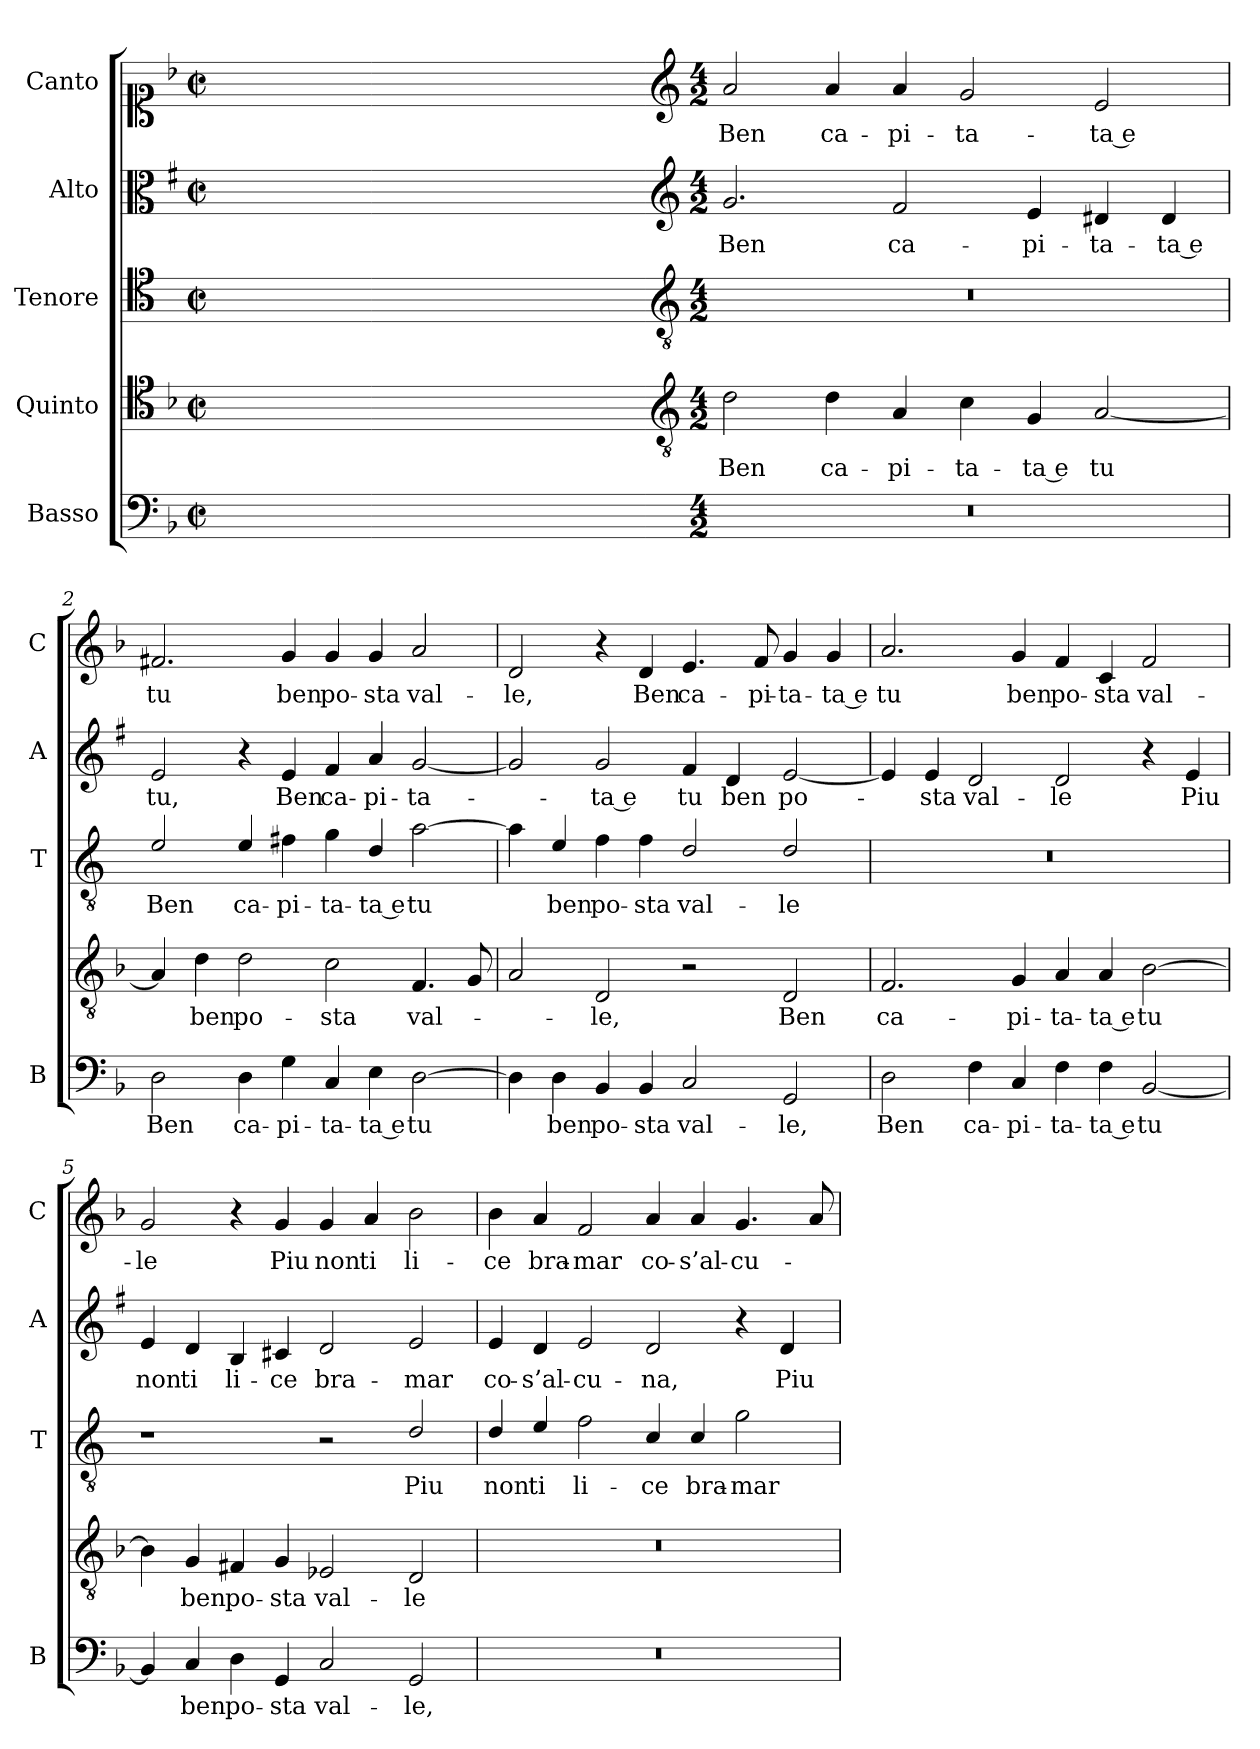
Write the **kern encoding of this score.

**kern	**text	**kern	**text	**kern	**text	**kern	**text	**kern	**text
*part5	*part5	*part4	*part4	*part3	*part3	*part2	*part2	*part1	*part1
*staff5	*staff5	*staff4	*staff4	*staff3	*staff3	*staff2	*staff2	*staff1	*staff1
*I"Basso	*	*I"Quinto	*	*I"Tenore	*	*I"Alto	*	*I"Canto	*
*I'B	*	*	*	*I'T	*	*I'A	*	*I'C	*
*clefF4	*	*clefC4	*	*clefC4	*	*clefC3	*	*clefC1	*
*	*	*	*	*ITrd4c7	*	*ITrd1c2	*	*	*
*k[b-]	*	*k[b-]	*	*k[b-]	*	*k[b-]	*	*k[b-]	*
*F:	*	*F:	*	*F:	*	*F:	*	*F:	*
*M2/2	*	*M2/2	*	*M2/2	*	*M2/2	*	*M2/2	*
*met(c|)	*	*met(c|)	*	*met(c|)	*	*met(c|)	*	*met(c|)	*
=	=	=	=	=	=	=	=	=	=
1ryy	.	1ryy	.	1ryy	.	1ryy	.	1ryy	.
=1X-	=1X-	=1X-	=1X-	=1X-	=1X-	=1X-	=1X-	=1X-	=1X-
4ryy	.	4ryy	.	4ryy	.	4ryy	.	4ryy	.
4ryy	.	4ryy	.	4ryy	.	4ryy	.	4ryy	.
4ryy	.	4ryy	.	4ryy	.	4ryy	.	4ryy	.
4ryy	.	4ryy	.	4ryy	.	4ryy	.	4ryy	.
=1-	=1-	=1-	=1-	=1-	=1-	=1-	=1-	=1-	=1-
*	*	*clefGv2	*	*clefGv2	*	*clefG2	*	*clefG2	*
*M4/2	*	*M4/2	*	*M4/2	*	*M4/2	*	*M4/2	*
!	!	!	!LO:LY:b	!	!	!	!LO:LY:b	!	!LO:LY:b
0r	.	2d\	Ben	0r	.	2.f/	Ben	2a/	Ben
!	!	!	!LO:LY:b	!	!	!	!	!	!LO:LY:b
.	.	4d\	ca-	.	.	.	.	4a/	ca-
!	!	!	!LO:LY:b	!	!	!	!LO:LY:b	!	!LO:LY:b
.	.	4A/	-pi-	.	.	2e/	ca-	4a/	-pi-
!	!	!	!LO:LY:b	!	!	!	!	!	!LO:LY:b
.	.	4c\	-ta-	.	.	.	.	2g/	-ta-
!	!	!	!LO:LY:b	!	!	!	!LO:LY:b	!	!
.	.	4G/	-ta e	.	.	4d/	-pi-	.	.
!	!	!	!LO:LY:b	!	!	!	!LO:LY:b	!	!LO:LY:b
.	.	[2A/	tu	.	.	4c#X/	-ta-	2e/	-ta e
!	!	!	!	!	!	!	!LO:LY:b	!	!
.	.	.	.	.	.	4c#/	-ta e	.	.
=2	=2	=2	=2	=2	=2	=2	=2	=2	=2
!	!LO:LY:b	!	!	!	!LO:LY:b	!	!LO:LY:b	!	!LO:LY:b
2D\	Ben	4A/]	.	2A/	Ben	2d/	tu,	2.f#X/	tu
!	!	!	!LO:LY:b	!	!	!	!	!	!
.	.	4d\	ben	.	.	.	.	.	.
!	!LO:LY:b	!	!LO:LY:b	!	!LO:LY:b	!	!	!	!
4D\	ca-	2d\	po-	4A/	ca-	4r	.	.	.
!	!LO:LY:b	!	!	!	!LO:LY:b	!	!LO:LY:b	!	!LO:LY:b
4G\	-pi-	.	.	4Bn\	-pi-	4d/	Ben	4g/	ben
!	!LO:LY:b	!	!LO:LY:b	!	!LO:LY:b	!	!LO:LY:b	!	!LO:LY:b
4C/	-ta-	2c\	-sta	4c\	-ta-	4e/	ca-	4g/	po-
!	!LO:LY:b	!	!	!	!LO:LY:b	!	!LO:LY:b	!	!LO:LY:b
4E\	-ta e	.	.	4G/	-ta e	4g/	-pi-	4g/	-sta
!	!LO:LY:b	!	!LO:LY:b	!	!LO:LY:b	!	!LO:LY:b	!	!LO:LY:b
[2D\	tu	4.F/	val-	[2d\	tu	[2f/	-ta-	2a/	val-
.	.	8G/	.	.	.	.	.	.	.
!!LO:LB:g=z
=3	=3	=3	=3	=3	=3	=3	=3	=3	=3
!	!	!	!	!	!	!	!	!	!LO:LY:b
4D\]	.	2A/	.	4d\]	.	2f/]	.	2d/	-le,
!	!LO:LY:b	!	!	!	!LO:LY:b	!	!	!	!
4D\	ben	.	.	4A/	ben	.	.	.	.
!	!LO:LY:b	!	!LO:LY:b	!	!LO:LY:b	!	!LO:LY:b	!	!
4BB-/	po-	2D/	-le,	4B-\	po-	2f/	-ta e	4r	.
!	!LO:LY:b	!	!	!	!LO:LY:b	!	!	!	!LO:LY:b
4BB-/	-sta	.	.	4B-\	-sta	.	.	4d/	Ben
!	!LO:LY:b	!	!	!	!LO:LY:b	!	!LO:LY:b	!	!LO:LY:b
2C/	val-	2r	.	2G/	val-	4e/	tu	4.e/	ca-
!	!	!	!	!	!	!	!LO:LY:b	!	!
.	.	.	.	.	.	4c/	ben	.	.
!	!	!	!	!	!	!	!	!	!LO:LY:b
.	.	.	.	.	.	.	.	8f/	-pi-
!	!LO:LY:b	!	!LO:LY:b	!	!LO:LY:b	!	!LO:LY:b	!	!LO:LY:b
2GG/	-le,	2D/	Ben	2G/	-le	[2d/	po-	4g/	-ta-
!	!	!	!	!	!	!	!	!	!LO:LY:b
.	.	.	.	.	.	.	.	4g/	-ta e
=4	=4	=4	=4	=4	=4	=4	=4	=4	=4
!	!LO:LY:b	!	!LO:LY:b	!	!	!	!	!	!LO:LY:b
2D\	Ben	2.F/	ca-	0r	.	4d/]	.	2.a/	tu
!	!	!	!	!	!	!	!LO:LY:b	!	!
.	.	.	.	.	.	4d/	-sta	.	.
!	!LO:LY:b	!	!	!	!	!	!LO:LY:b	!	!
4F\	ca-	.	.	.	.	2c/	val-	.	.
!	!LO:LY:b	!	!LO:LY:b	!	!	!	!	!	!LO:LY:b
4C/	-pi-	4G/	-pi-	.	.	.	.	4g/	ben
!	!LO:LY:b	!	!LO:LY:b	!	!	!	!LO:LY:b	!	!LO:LY:b
4F\	-ta-	4A/	-ta-	.	.	2c/	-le	4f/	po-
!	!LO:LY:b	!	!LO:LY:b	!	!	!	!	!	!LO:LY:b
4F\	-ta e	4A/	-ta e	.	.	.	.	4c/	-sta
!	!LO:LY:b	!	!LO:LY:b	!	!	!	!	!	!LO:LY:b
[2BB-/	tu	[2B-\	tu	.	.	4r	.	2f/	val-
!	!	!	!	!	!	!	!LO:LY:b	!	!
.	.	.	.	.	.	4d/	Piu	.	.
=5	=5	=5	=5	=5	=5	=5	=5	=5	=5
!	!	!	!	!	!	!	!LO:LY:b	!	!LO:LY:b
4BB-/]	.	4B-\]	.	1r	.	4d/	non	2g/	-le
!	!LO:LY:b	!	!LO:LY:b	!	!	!	!LO:LY:b	!	!
4C/	ben	4G/	ben	.	.	4c/	ti	.	.
!	!LO:LY:b	!	!LO:LY:b	!	!	!	!LO:LY:b	!	!
4D\	po-	4F#X/	po-	.	.	4A/	li-	4r	.
!	!LO:LY:b	!	!LO:LY:b	!	!	!	!LO:LY:b	!	!LO:LY:b
4GG/	-sta	4G/	-sta	.	.	4Bn/	-ce	4g/	Piu
!	!LO:LY:b	!	!LO:LY:b	!	!	!	!LO:LY:b	!	!LO:LY:b
2C/	val-	2E-X/	val-	2r	.	2c/	bra-	4g/	non
!	!	!	!	!	!	!	!	!	!LO:LY:b
.	.	.	.	.	.	.	.	4a/	ti
!	!LO:LY:b	!	!LO:LY:b	!	!LO:LY:b	!	!LO:LY:b	!	!LO:LY:b
2GG/	-le,	2D/	-le	2G/	Piu	2d/	-mar	2b-\	li-
!!LO:PB:g=z
=6	=6	=6	=6	=6	=6	=6	=6	=6	=6
!	!	!	!	!	!LO:LY:b	!	!LO:LY:b	!	!LO:LY:b
0r	.	0r	.	4G/	non	4d/	co-	4b-\	-ce
!	!	!	!	!	!LO:LY:b	!	!LO:LY:b	!	!LO:LY:b
.	.	.	.	4A/	ti	4c/	-s’al-	4a/	bra-
!	!	!	!	!	!LO:LY:b	!	!LO:LY:b	!	!LO:LY:b
.	.	.	.	2B-\	li-	2d/	-cu-	2f/	-mar
!	!	!	!	!	!LO:LY:b	!	!LO:LY:b	!	!LO:LY:b
.	.	.	.	4F/	-ce	2c/	-na,	4a/	co-
!	!	!	!	!	!LO:LY:b	!	!	!	!LO:LY:b
.	.	.	.	4F/	bra-	.	.	4a/	-s’al-
!	!	!	!	!	!LO:LY:b	!	!	!	!LO:LY:b
.	.	.	.	2c\	-mar	4r	.	4.g/	-cu-
!	!	!	!	!	!	!	!LO:LY:b	!	!
.	.	.	.	.	.	4c/	Piu	.	.
.	.	.	.	.	.	.	.	8a/	.
=	=	=	=	=	=	=	=	=	=
*-	*-	*-	*-	*-	*-	*-	*-	*-	*-
